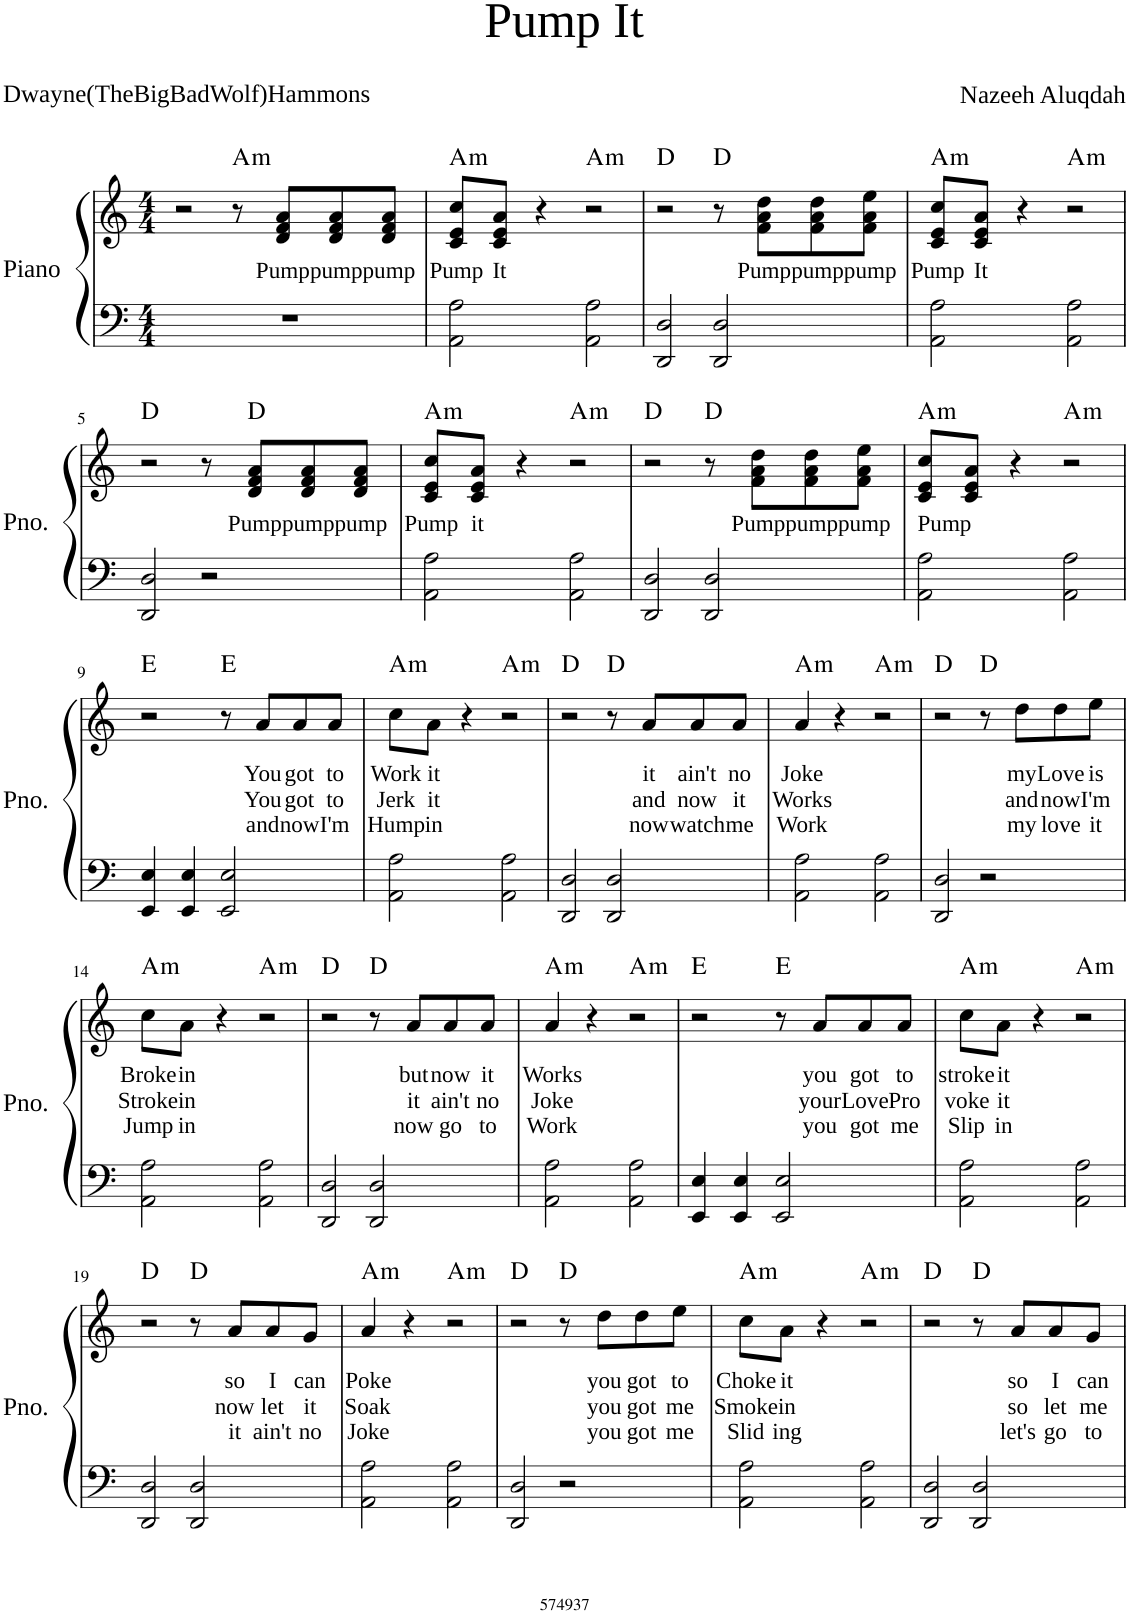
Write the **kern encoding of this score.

**kern	**kern	**text	**text	**text	**harte
*part1	*part1	*part1	*part1	*part1	*part1
*staff2	*staff1	*staff1	*staff1	*staff1	*
*I"Piano	*	*	*	*	*
*I'Pno.	*	*	*	*	*
*clefF4	*clefG2	*	*	*	*
*k[]	*k[]	*	*	*	*
*M4/4	*M4/4	*	*	*	*
=1	=1	=1	=1	=1	=1
1r	2r	.	.	.	.
!	!	!	!	!	!LO:H:kt=m
.	8r	.	.	.	A:min
!	!	!LO:LY:b	!	!	!
.	8d/ 8f/ 8a/L	Pump	.	.	.
!	!	!LO:LY:b	!	!	!
.	8d/ 8f/ 8a/	pump	.	.	.
!	!	!LO:LY:b	!	!	!
.	8d/ 8f/ 8a/J	pump	.	.	.
=2	=2	=2	=2	=2	=2
!	!	!LO:LY:b	!	!	!LO:H:kt=m
2AA\ 2A\	8c/ 8e/ 8cc/L	Pump	.	.	A:min
!	!	!LO:LY:b	!	!	!
.	8c/ 8e/ 8a/J	It	.	.	.
.	4r	.	.	.	.
!	!	!	!	!	!LO:H:kt=m
2AA\ 2A\	2r	.	.	.	A:min
=3	=3	=3	=3	=3	=3
2DD/ 2D/	2r	.	.	.	D:maj
2DD/ 2D/	8r	.	.	.	D:maj
!	!	!LO:LY:b	!	!	!
.	8fn\ 8a\ 8dd\L	Pump	.	.	.
!	!	!LO:LY:b	!	!	!
.	8f\ 8a\ 8dd\	pump	.	.	.
!	!	!LO:LY:b	!	!	!
.	8f\ 8a\ 8ee\J	pump	.	.	.
=4	=4	=4	=4	=4	=4
!	!	!LO:LY:b	!	!	!LO:H:kt=m
2AA\ 2A\	8c/ 8e/ 8cc/L	Pump	.	.	A:min
!	!	!LO:LY:b	!	!	!
.	8c/ 8e/ 8a/J	It	.	.	.
.	4r	.	.	.	.
!	!	!	!	!	!LO:H:kt=m
2AA\ 2A\	2r	.	.	.	A:min
!!LO:LB:g=z
=5	=5	=5	=5	=5	=5
2DD/ 2D/	2r	.	.	.	D:maj
2r	8r	.	.	.	.
!	!	!LO:LY:b	!	!	!
.	8d/ 8fn/ 8a/L	Pump	.	.	D:maj
!	!	!LO:LY:b	!	!	!
.	8d/ 8f/ 8a/	pump	.	.	.
!	!	!LO:LY:b	!	!	!
.	8d/ 8f/ 8a/J	pump	.	.	.
=6	=6	=6	=6	=6	=6
!	!	!LO:LY:b	!	!	!LO:H:kt=m
2AA\ 2A\	8c/ 8e/ 8cc/L	Pump	.	.	A:min
!	!	!LO:LY:b	!	!	!
.	8c/ 8e/ 8a/J	it	.	.	.
.	4r	.	.	.	.
!	!	!	!	!	!LO:H:kt=m
2AA\ 2A\	2r	.	.	.	A:min
=7	=7	=7	=7	=7	=7
2DD/ 2D/	2r	.	.	.	D:maj
2DD/ 2D/	8r	.	.	.	D:maj
!	!	!LO:LY:b	!	!	!
.	8fn\ 8a\ 8dd\L	Pump	.	.	.
!	!	!LO:LY:b	!	!	!
.	8f\ 8a\ 8dd\	pump	.	.	.
!	!	!LO:LY:b	!	!	!
.	8f\ 8a\ 8ee\J	pump	.	.	.
=8	=8	=8	=8	=8	=8
!	!	!LO:LY:b	!	!	!LO:H:kt=m
2AA\ 2A\	8c/ 8e/ 8cc/L	Pump	.	.	A:min
.	8c/ 8e/ 8a/J	.	.	.	.
.	4r	.	.	.	.
!	!	!	!	!	!LO:H:kt=m
2AA\ 2A\	2r	.	.	.	A:min
!!LO:LB:g=z
=9	=9	=9	=9	=9	=9
4EE/ 4E/	2r	.	.	.	E:maj
4EE/ 4E/	.	.	.	.	.
2EE/ 2E/	8r	.	.	.	E:maj
!	!	!LO:LY:b	!LO:LY:b	!LO:LY:b	!
.	8a/L	You	You	and	.
!	!	!LO:LY:b	!LO:LY:b	!LO:LY:b	!
.	8a/	got	got	now	.
!	!	!LO:LY:b	!LO:LY:b	!LO:LY:b	!
.	8a/J	to	to	I'm	.
=10	=10	=10	=10	=10	=10
!	!	!LO:LY:b	!LO:LY:b	!LO:LY:b	!LO:H:kt=m
2AA\ 2A\	8cc\L	Work	Jerk	Hump	A:min
!	!	!LO:LY:b	!LO:LY:b	!LO:LY:b	!
.	8a\J	it	it	in	.
.	4r	.	.	.	.
!	!	!	!	!	!LO:H:kt=m
2AA\ 2A\	2r	.	.	.	A:min
=11	=11	=11	=11	=11	=11
2DD/ 2D/	2r	.	.	.	D:maj
2DD/ 2D/	8r	.	.	.	D:maj
!	!	!LO:LY:b	!LO:LY:b	!LO:LY:b	!
.	8a/L	it	and	now	.
!	!	!LO:LY:b	!LO:LY:b	!LO:LY:b	!
.	8a/	ain't	now	watch	.
!	!	!LO:LY:b	!LO:LY:b	!LO:LY:b	!
.	8a/J	no	it	me	.
=12	=12	=12	=12	=12	=12
!	!	!LO:LY:b	!LO:LY:b	!LO:LY:b	!LO:H:kt=m
2AA\ 2A\	4a/	Joke	Works	Work	A:min
.	4r	.	.	.	.
!	!	!	!	!	!LO:H:kt=m
2AA\ 2A\	2r	.	.	.	A:min
=13	=13	=13	=13	=13	=13
2DD/ 2D/	2r	.	.	.	D:maj
2r	8r	.	.	.	D:maj
!	!	!LO:LY:b	!LO:LY:b	!LO:LY:b	!
.	8dd\L	my	and	my	.
!	!	!LO:LY:b	!LO:LY:b	!LO:LY:b	!
.	8dd\	Love	now	love	.
!	!	!LO:LY:b	!LO:LY:b	!LO:LY:b	!
.	8ee\J	is	I'm	it	.
!!LO:LB:g=z
=14	=14	=14	=14	=14	=14
!	!	!LO:LY:b	!LO:LY:b	!LO:LY:b	!LO:H:kt=m
2AA\ 2A\	8cc\L	Broke	Stroke	Jump	A:min
!	!	!LO:LY:b	!LO:LY:b	!LO:LY:b	!
.	8a\J	in	in	in	.
.	4r	.	.	.	.
!	!	!	!	!	!LO:H:kt=m
2AA\ 2A\	2r	.	.	.	A:min
=15	=15	=15	=15	=15	=15
2DD/ 2D/	2r	.	.	.	D:maj
2DD/ 2D/	8r	.	.	.	D:maj
!	!	!LO:LY:b	!LO:LY:b	!LO:LY:b	!
.	8a/L	but	it	now	.
!	!	!LO:LY:b	!LO:LY:b	!LO:LY:b	!
.	8a/	now	ain't	go	.
!	!	!LO:LY:b	!LO:LY:b	!LO:LY:b	!
.	8a/J	it	no	to	.
=16	=16	=16	=16	=16	=16
!	!	!LO:LY:b	!LO:LY:b	!LO:LY:b	!LO:H:kt=m
2AA\ 2A\	4a/	Works	Joke	Work	A:min
.	4r	.	.	.	.
!	!	!	!	!	!LO:H:kt=m
2AA\ 2A\	2r	.	.	.	A:min
=17	=17	=17	=17	=17	=17
4EE/ 4E/	2r	.	.	.	E:maj
4EE/ 4E/	.	.	.	.	.
2EE/ 2E/	8r	.	.	.	E:maj
!	!	!LO:LY:b	!LO:LY:b	!LO:LY:b	!
.	8a/L	you	your	you	.
!	!	!LO:LY:b	!LO:LY:b	!LO:LY:b	!
.	8a/	got	Love	got	.
!	!	!LO:LY:b	!LO:LY:b	!LO:LY:b	!
.	8a/J	to	Pro	me	.
=18	=18	=18	=18	=18	=18
!	!	!LO:LY:b	!LO:LY:b	!LO:LY:b	!LO:H:kt=m
2AA\ 2A\	8cc\L	stroke	voke	Slip	A:min
!	!	!LO:LY:b	!LO:LY:b	!LO:LY:b	!
.	8a\J	it	it	in	.
.	4r	.	.	.	.
!	!	!	!	!	!LO:H:kt=m
2AA\ 2A\	2r	.	.	.	A:min
!!LO:LB:g=z
=19	=19	=19	=19	=19	=19
2DD/ 2D/	2r	.	.	.	D:maj
2DD/ 2D/	8r	.	.	.	D:maj
!	!	!LO:LY:b	!LO:LY:b	!LO:LY:b	!
.	8a/L	so	now	it	.
!	!	!LO:LY:b	!LO:LY:b	!LO:LY:b	!
.	8a/	I	let	ain't	.
!	!	!LO:LY:b	!LO:LY:b	!LO:LY:b	!
.	8g/J	can	it	no	.
=20	=20	=20	=20	=20	=20
!	!	!LO:LY:b	!LO:LY:b	!LO:LY:b	!LO:H:kt=m
2AA\ 2A\	4a/	Poke	Soak	Joke	A:min
.	4r	.	.	.	.
!	!	!	!	!	!LO:H:kt=m
2AA\ 2A\	2r	.	.	.	A:min
=21	=21	=21	=21	=21	=21
2DD/ 2D/	2r	.	.	.	D:maj
2r	8r	.	.	.	D:maj
!	!	!LO:LY:b	!LO:LY:b	!LO:LY:b	!
.	8dd\L	you	you	you	.
!	!	!LO:LY:b	!LO:LY:b	!LO:LY:b	!
.	8dd\	got	got	got	.
!	!	!LO:LY:b	!LO:LY:b	!LO:LY:b	!
.	8ee\J	to	me	me	.
=22	=22	=22	=22	=22	=22
!	!	!LO:LY:b	!LO:LY:b	!LO:LY:b	!LO:H:kt=m
2AA\ 2A\	8cc\L	Choke	Smoke	Slid	A:min
!	!	!LO:LY:b	!LO:LY:b	!LO:LY:b	!
.	8a\J	it	in	ing	.
.	4r	.	.	.	.
!	!	!	!	!	!LO:H:kt=m
2AA\ 2A\	2r	.	.	.	A:min
=23	=23	=23	=23	=23	=23
2DD/ 2D/	2r	.	.	.	D:maj
2DD/ 2D/	8r	.	.	.	D:maj
!	!	!LO:LY:b	!LO:LY:b	!LO:LY:b	!
.	8a/L	so	so	let's	.
!	!	!LO:LY:b	!LO:LY:b	!LO:LY:b	!
.	8a/	I	let	go	.
!	!	!LO:LY:b	!LO:LY:b	!LO:LY:b	!
.	8g/J	can	me	to	.
=	=	=	=	=	=
*-	*-	*-	*-	*-	*-
